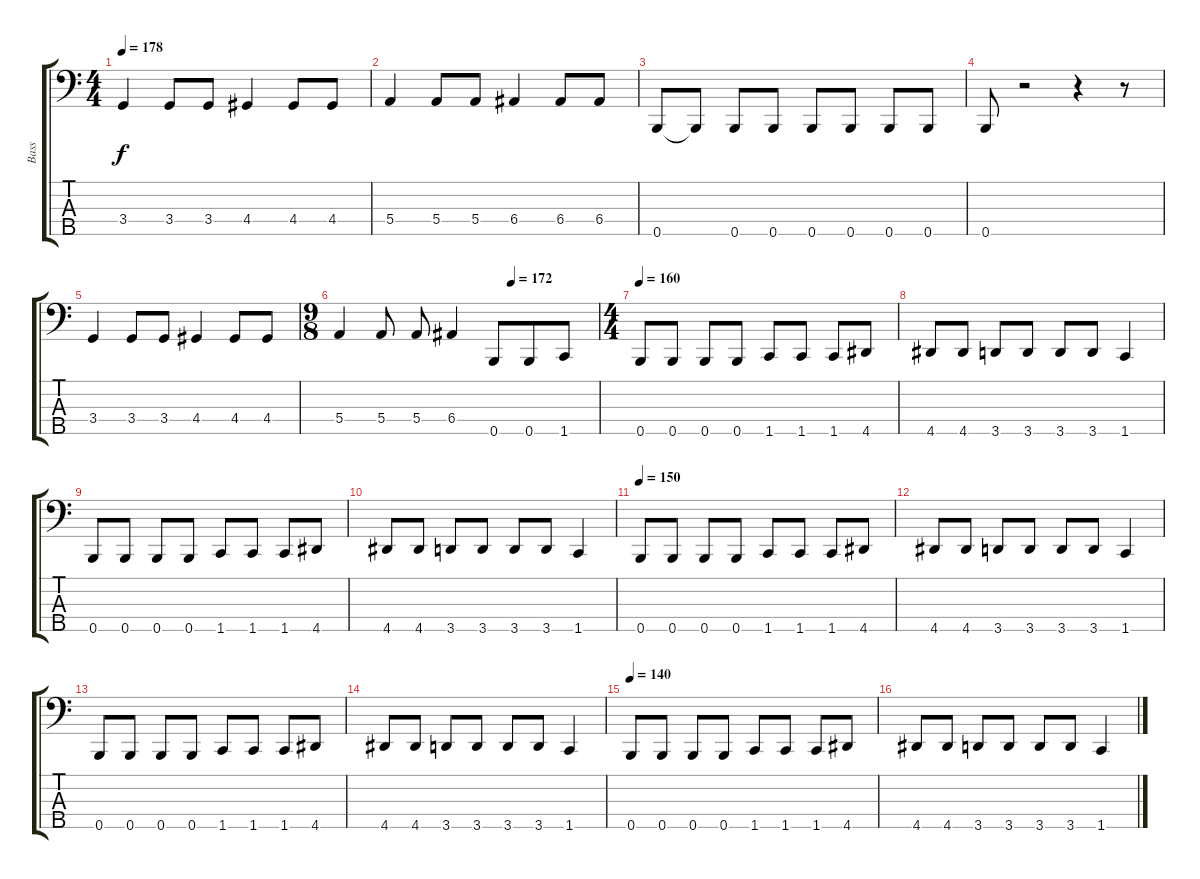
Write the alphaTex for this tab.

\track ("Bass" "Bass") {instrument electricbasspick}
\staff {score tabs}
\tuning (G2 D2 A1 E1 B0) {hide}
\ts (4 4)
\tempo 178
\clef f4
\ks c
3.4.4{dy f} 3.4.8 3.4.8 4.4.4 4.4.8 4.4.8 |
5.4.4 5.4.8 5.4.8 6.4.4 6.4.8 6.4.8 |
0.5.8 0.5{t}.8 0.5.8 0.5.8 0.5.8 0.5.8 0.5.8 0.5.8 |
0.5.8 r.2 r.4 r.8 |
3.4.4 3.4.8 3.4.8 4.4.4 4.4.8 4.4.8 |
\ts (9 8)
\tempo (172 0.6666666666666666)
5.4.4 5.4.8 5.4.8 6.4.4 0.5.8 0.5.8 1.5.8 |
\ts (4 4)
\section ("" "")
\tempo 160
0.5.8 0.5.8 0.5.8 0.5.8 1.5.8 1.5.8 1.5.8 4.5.8 |
4.5.8 4.5.8 3.5.8 3.5.8 3.5.8 3.5.8 1.5.4 |
0.5.8 0.5.8 0.5.8 0.5.8 1.5.8 1.5.8 1.5.8 4.5.8 |
4.5.8 4.5.8 3.5.8 3.5.8 3.5.8 3.5.8 1.5.4 |
\tempo 150
0.5.8 0.5.8 0.5.8 0.5.8 1.5.8 1.5.8 1.5.8 4.5.8 |
4.5.8 4.5.8 3.5.8 3.5.8 3.5.8 3.5.8 1.5.4 |
0.5.8 0.5.8 0.5.8 0.5.8 1.5.8 1.5.8 1.5.8 4.5.8 |
4.5.8 4.5.8 3.5.8 3.5.8 3.5.8 3.5.8 1.5.4 |
\tempo 140
0.5.8 0.5.8 0.5.8 0.5.8 1.5.8 1.5.8 1.5.8 4.5.8 |
4.5.8 4.5.8 3.5.8 3.5.8 3.5.8 3.5.8 1.5.4
